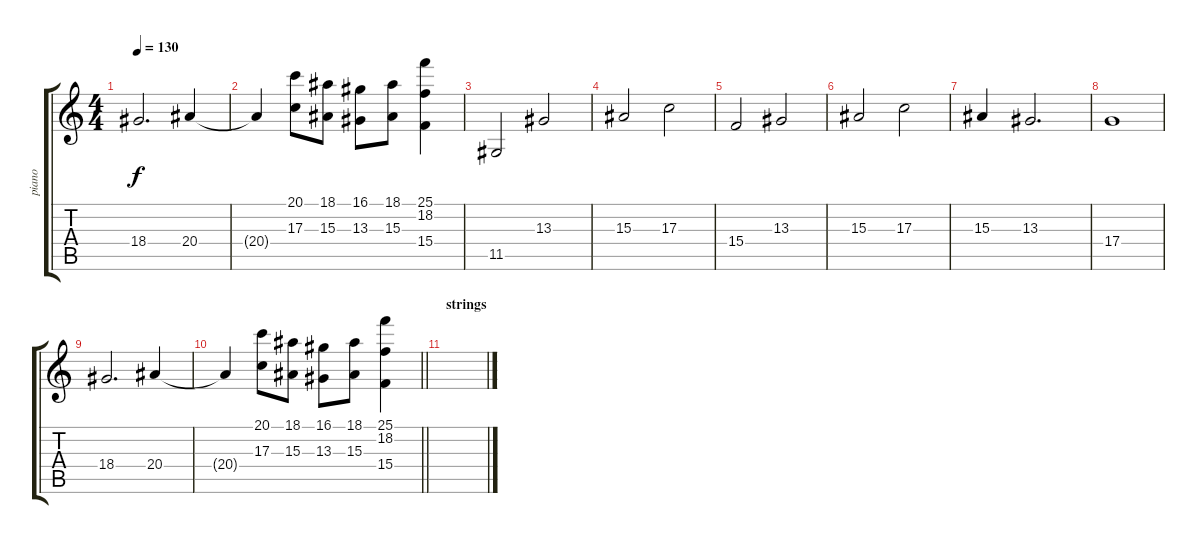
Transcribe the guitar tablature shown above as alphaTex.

\track ("piano" "piano") {instrument acousticgrandpiano}
\staff {score tabs}
\tuning (E4 B3 G3 D3 A2 E2) {hide}
\ts (4 4)
\tempo 130
\clef g2
\ks c
18.4.2{d dy f} 20.4.4 |
20.4{t}.4 (20.1 17.3).8 (18.1 15.3).8 (16.1 13.3).8 (18.1 15.3).8 (25.1 18.2 15.4).4 |
11.5.2 13.3.2 |
15.3.2 17.3.2 |
15.4.2 13.3.2 |
15.3.2 17.3.2 |
15.3.4 13.3.2{d} |
17.4.1 |
18.4.2{d} 20.4.4 |
\barLineRight lightlight
20.4{t}.4 (20.1 17.3).8 (18.1 15.3).8 (16.1 13.3).8 (18.1 15.3).8 (25.1 18.2 15.4).4 |
\section ("" "strings")
